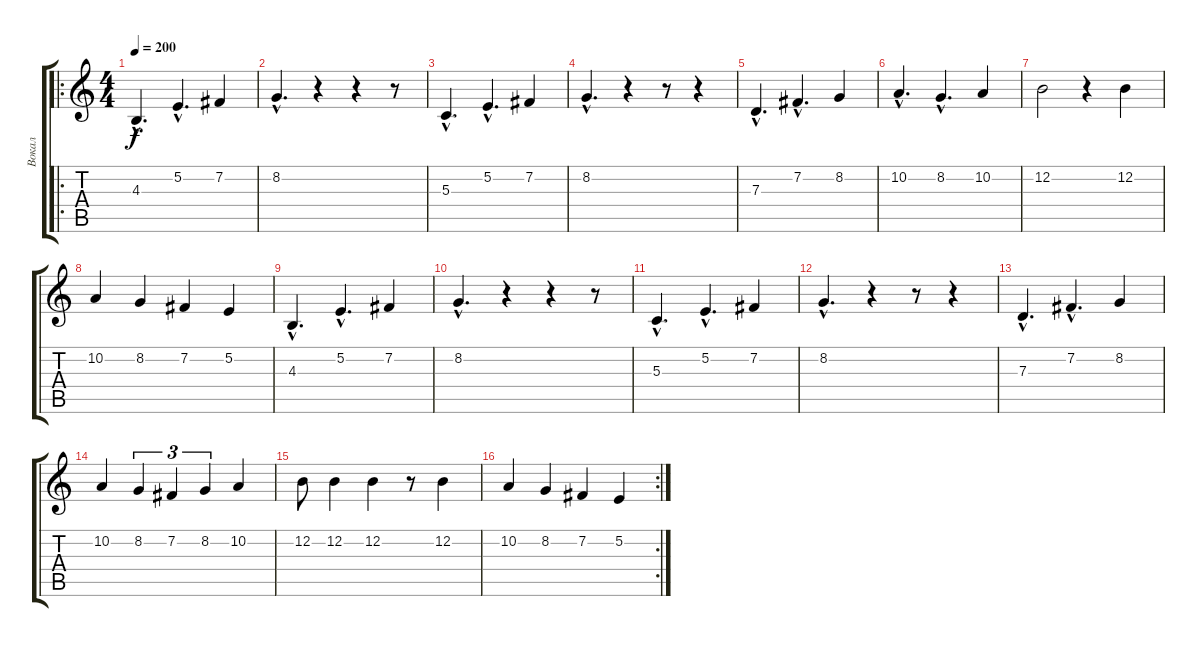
\track ("Вокал" "Вокал") {instrument flute}
\staff {score tabs}
\tuning (E4 B3 G3 D3 A2 E2) {hide}
\ro
\ts (4 4)
\tempo 200
\clef g2
\ks c
4.3{hac}.4{d dy f} 5.2{hac}.4{d} 7.2.4 |
8.2{hac}.4{d} r.4 r.4 r.8 |
5.3{hac}.4{d} 5.2{hac}.4{d} 7.2.4 |
8.2{hac}.4{d} r.4 r.8 r.4 |
7.3{hac}.4{d} 7.2{hac}.4{d} 8.2.4 |
10.2{hac}.4{d} 8.2{hac}.4{d} 10.2.4 |
12.2.2 r.4 12.2.4 |
10.2.4 8.2.4 7.2.4 5.2.4 |
4.3{hac}.4{d} 5.2{hac}.4{d} 7.2.4 |
8.2{hac}.4{d} r.4 r.4 r.8 |
5.3{hac}.4{d} 5.2{hac}.4{d} 7.2.4 |
8.2{hac}.4{d} r.4 r.8 r.4 |
7.3{hac}.4{d} 7.2{hac}.4{d} 8.2.4 |
10.2.4 8.2.4{tu (3 2)} 7.2.4{tu (3 2)} 8.2.4{tu (3 2)} 10.2.4 |
12.2.8 12.2.4 12.2.4 r.8 12.2.4 |
\rc 2
10.2.4 8.2.4 7.2.4 5.2.4
